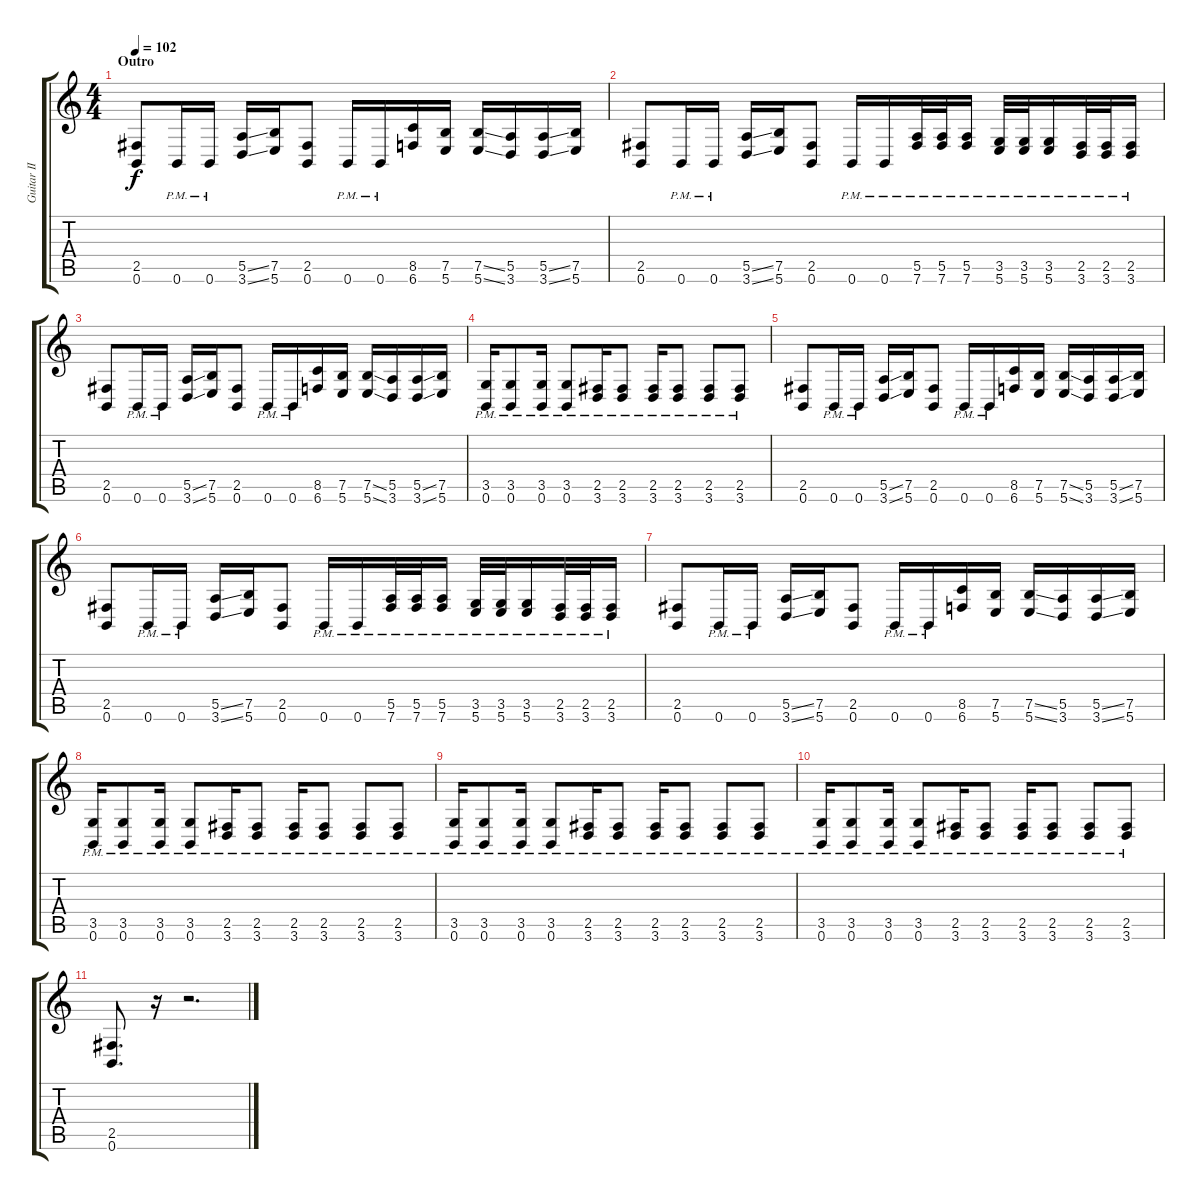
\track ("Guitar II" "Guitar II") {instrument distortionguitar}
\staff {score tabs}
\tuning (B3 Gb3 D3 A2 E2 B1) {hide}
\ts (4 4)
\section ("" "Outro")
\tempo 102
\clef g2
\ks c
(2.5 0.6).8{dy f} 0.6{pm}.16 0.6{pm}.16 (5.5{ss} 3.6{ss}).16 (7.5 5.6).16 (2.5 0.6).8 0.6{pm}.16 0.6{pm}.16 (8.5 6.6).16 (7.5 5.6).16 (7.5{ss} 5.6{ss}).16 (5.5 3.6).16 (5.5{ss} 3.6{ss}).16 (7.5 5.6).16 |
(2.5 0.6).8 0.6{pm}.16 0.6{pm}.16 (5.5{ss} 3.6{ss}).16 (7.5 5.6).16 (2.5 0.6).8 0.6{pm}.16 0.6{pm}.16 (5.5 7.6{pm}).32 (5.5 7.6{pm}).32 (5.5 7.6{pm}).16 (3.5 5.6{pm}).32 (3.5 5.6{pm}).32 (3.5 5.6{pm}).16 (2.5 3.6{pm}).32 (2.5 3.6{pm}).32 (2.5 3.6{pm}).16 |
(2.5 0.6).8 0.6{pm}.16 0.6{pm}.16 (5.5{ss} 3.6{ss}).16 (7.5 5.6).16 (2.5 0.6).8 0.6{pm}.16 0.6{pm}.16 (8.5 6.6).16 (7.5 5.6).16 (7.5{ss} 5.6{ss}).16 (5.5 3.6).16 (5.5{ss} 3.6{ss}).16 (7.5 5.6).16 |
(3.5{pm} 0.6{pm}).16 (3.5{pm} 0.6{pm}).8 (3.5{pm} 0.6{pm}).16 (3.5{pm} 0.6{pm}).8 (2.5{pm} 3.6{pm}).16 (2.5{pm} 3.6{pm}).8 (2.5{pm} 3.6{pm}).16 (2.5{pm} 3.6{pm}).8 (2.5{pm} 3.6{pm}).8 (2.5{pm} 3.6{pm}).8 |
(2.5 0.6).8 0.6{pm}.16 0.6{pm}.16 (5.5{ss} 3.6{ss}).16 (7.5 5.6).16 (2.5 0.6).8 0.6{pm}.16 0.6{pm}.16 (8.5 6.6).16 (7.5 5.6).16 (7.5{ss} 5.6{ss}).16 (5.5 3.6).16 (5.5{ss} 3.6{ss}).16 (7.5 5.6).16 |
(2.5 0.6).8 0.6{pm}.16 0.6{pm}.16 (5.5{ss} 3.6{ss}).16 (7.5 5.6).16 (2.5 0.6).8 0.6{pm}.16 0.6{pm}.16 (5.5 7.6{pm}).32 (5.5 7.6{pm}).32 (5.5 7.6{pm}).16 (3.5 5.6{pm}).32 (3.5 5.6{pm}).32 (3.5 5.6{pm}).16 (2.5 3.6{pm}).32 (2.5 3.6{pm}).32 (2.5 3.6{pm}).16 |
(2.5 0.6).8 0.6{pm}.16 0.6{pm}.16 (5.5{ss} 3.6{ss}).16 (7.5 5.6).16 (2.5 0.6).8 0.6{pm}.16 0.6{pm}.16 (8.5 6.6).16 (7.5 5.6).16 (7.5{ss} 5.6{ss}).16 (5.5 3.6).16 (5.5{ss} 3.6{ss}).16 (7.5 5.6).16 |
(3.5{pm} 0.6{pm}).16 (3.5{pm} 0.6{pm}).8 (3.5{pm} 0.6{pm}).16 (3.5{pm} 0.6{pm}).8 (2.5{pm} 3.6{pm}).16 (2.5{pm} 3.6{pm}).8 (2.5{pm} 3.6{pm}).16 (2.5{pm} 3.6{pm}).8 (2.5{pm} 3.6{pm}).8 (2.5{pm} 3.6{pm}).8 |
(3.5{pm} 0.6{pm}).16 (3.5{pm} 0.6{pm}).8 (3.5{pm} 0.6{pm}).16 (3.5{pm} 0.6{pm}).8 (2.5{pm} 3.6{pm}).16 (2.5{pm} 3.6{pm}).8 (2.5{pm} 3.6{pm}).16 (2.5{pm} 3.6{pm}).8 (2.5{pm} 3.6{pm}).8 (2.5{pm} 3.6{pm}).8 |
(3.5{pm} 0.6{pm}).16 (3.5{pm} 0.6{pm}).8 (3.5{pm} 0.6{pm}).16 (3.5{pm} 0.6{pm}).8 (2.5{pm} 3.6{pm}).16 (2.5{pm} 3.6{pm}).8 (2.5{pm} 3.6{pm}).16 (2.5{pm} 3.6{pm}).8 (2.5{pm} 3.6{pm}).8 (2.5{pm} 3.6{pm}).8 |
(2.5 0.6).8{d} r.16 r.2{d}
